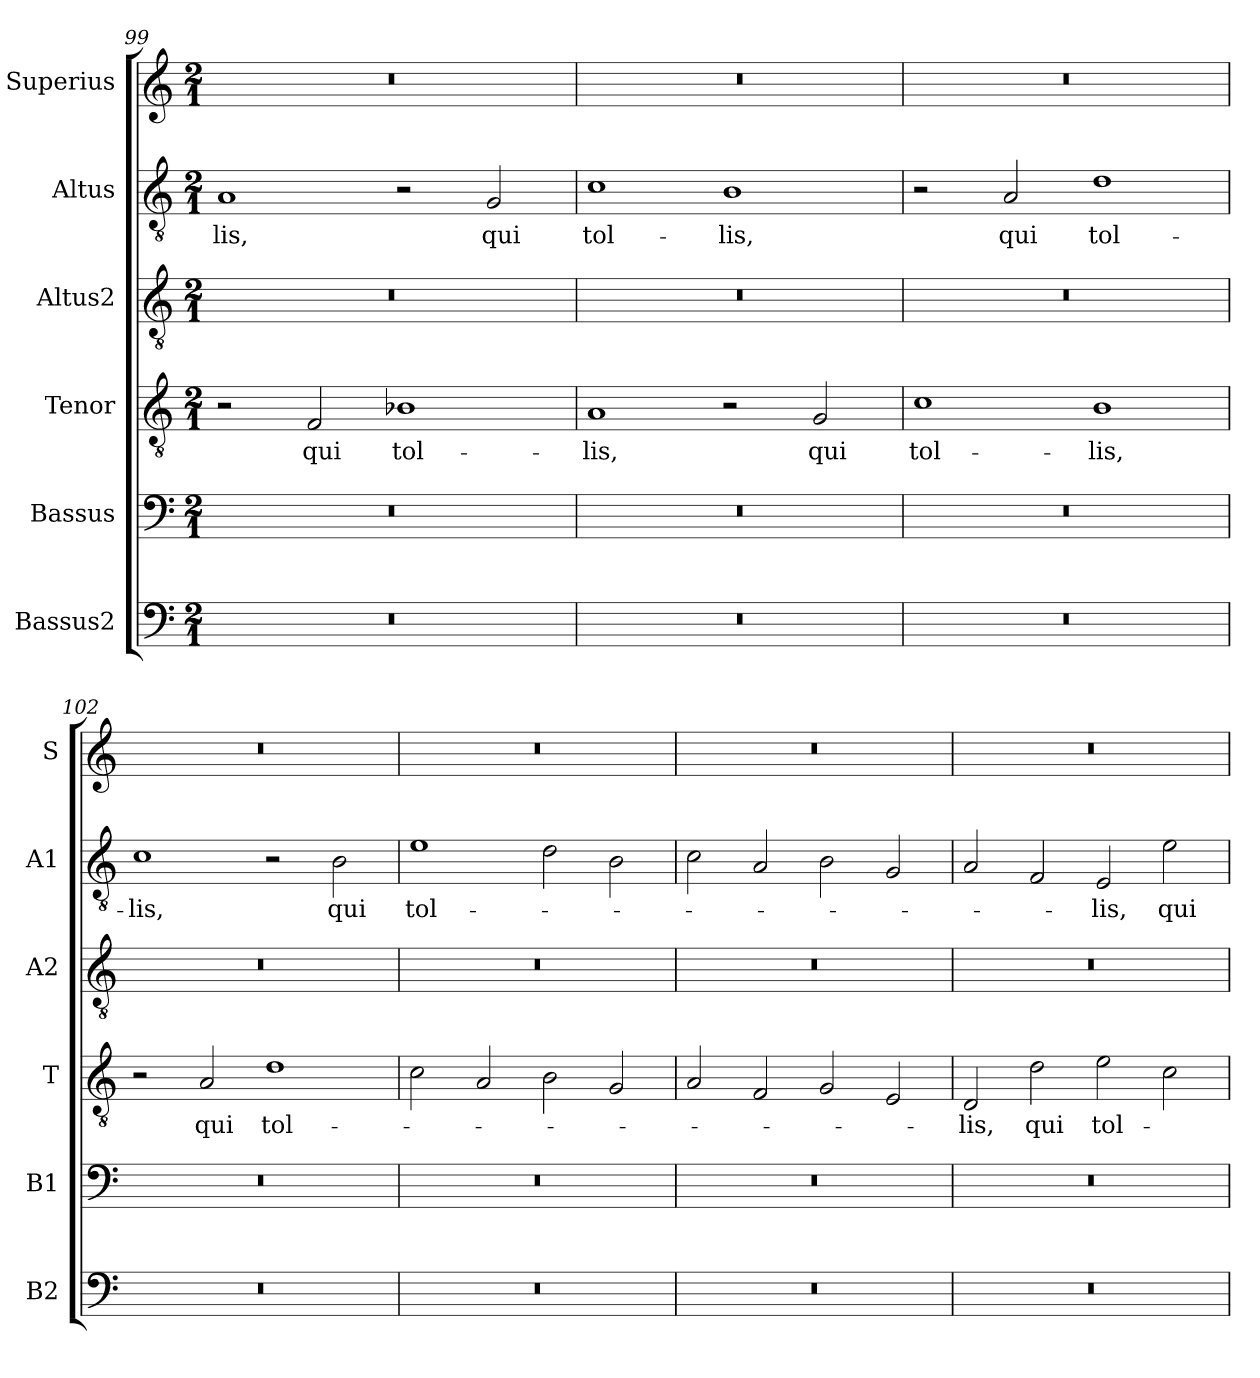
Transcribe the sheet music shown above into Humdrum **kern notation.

**kern	**kern	**kern	**text	**kern	**kern	**text	**kern
*part6	*part5	*part4	*part4	*part3	*part2	*part2	*part1
*staff6	*staff5	*staff4	*staff4	*staff3	*staff2	*staff2	*staff1
*I"Bassus2	*I"Bassus	*I"Tenor	*	*I"Altus2	*I"Altus	*	*I"Superius
*I'B2	*I'B1	*I'T	*	*I'A2	*I'A1	*	*I'S
*clefF4	*clefF4	*clefGv2	*	*clefGv2	*clefGv2	*	*clefG2
*k[]	*k[]	*k[]	*	*k[]	*k[]	*	*k[]
*M2/1	*M2/1	*M2/1	*	*M2/1	*M2/1	*	*M2/1
=99	=99	=99	=99	=99	=99	=99	=99
0r	0r	2r	.	0r	1A	-lis,	0r
.	.	2F/	qui	.	.	.	.
.	.	1B-X	tol-	.	2r	.	.
.	.	.	.	.	2G/	qui	.
=100	=100	=100	=100	=100	=100	=100	=100
0r	0r	1A	-lis,	0r	1c	tol-	0r
.	.	2r	.	.	1B	-lis,	.
.	.	2G/	qui	.	.	.	.
=101	=101	=101	=101	=101	=101	=101	=101
0r	0r	1c	tol-	0r	2r	.	0r
.	.	.	.	.	2A/	qui	.
.	.	1B	-lis,	.	1d	tol-	.
=102	=102	=102	=102	=102	=102	=102	=102
0r	0r	2r	.	0r	1c	-lis,	0r
.	.	2A/	qui	.	.	.	.
.	.	1d	tol-	.	2r	.	.
.	.	.	.	.	2B\	qui	.
=103	=103	=103	=103	=103	=103	=103	=103
0r	0r	2c\	.	0r	1e	tol-	0r
.	.	2A/	.	.	.	.	.
.	.	2B\	.	.	2d\	.	.
.	.	2G/	.	.	2B\	.	.
=104	=104	=104	=104	=104	=104	=104	=104
0r	0r	2A/	.	0r	2c\	.	0r
.	.	2F/	.	.	2A/	.	.
.	.	2G/	.	.	2B\	.	.
.	.	2E/	.	.	2G/	.	.
=105	=105	=105	=105	=105	=105	=105	=105
0r	0r	2D/	-lis,	0r	2A/	.	0r
.	.	2d\	qui	.	2F/	.	.
.	.	2e\	tol-	.	2E/	-lis,	.
.	.	2c\	.	.	2e\	qui	.
=	=	=	=	=	=	=	=
*-	*-	*-	*-	*-	*-	*-	*-
